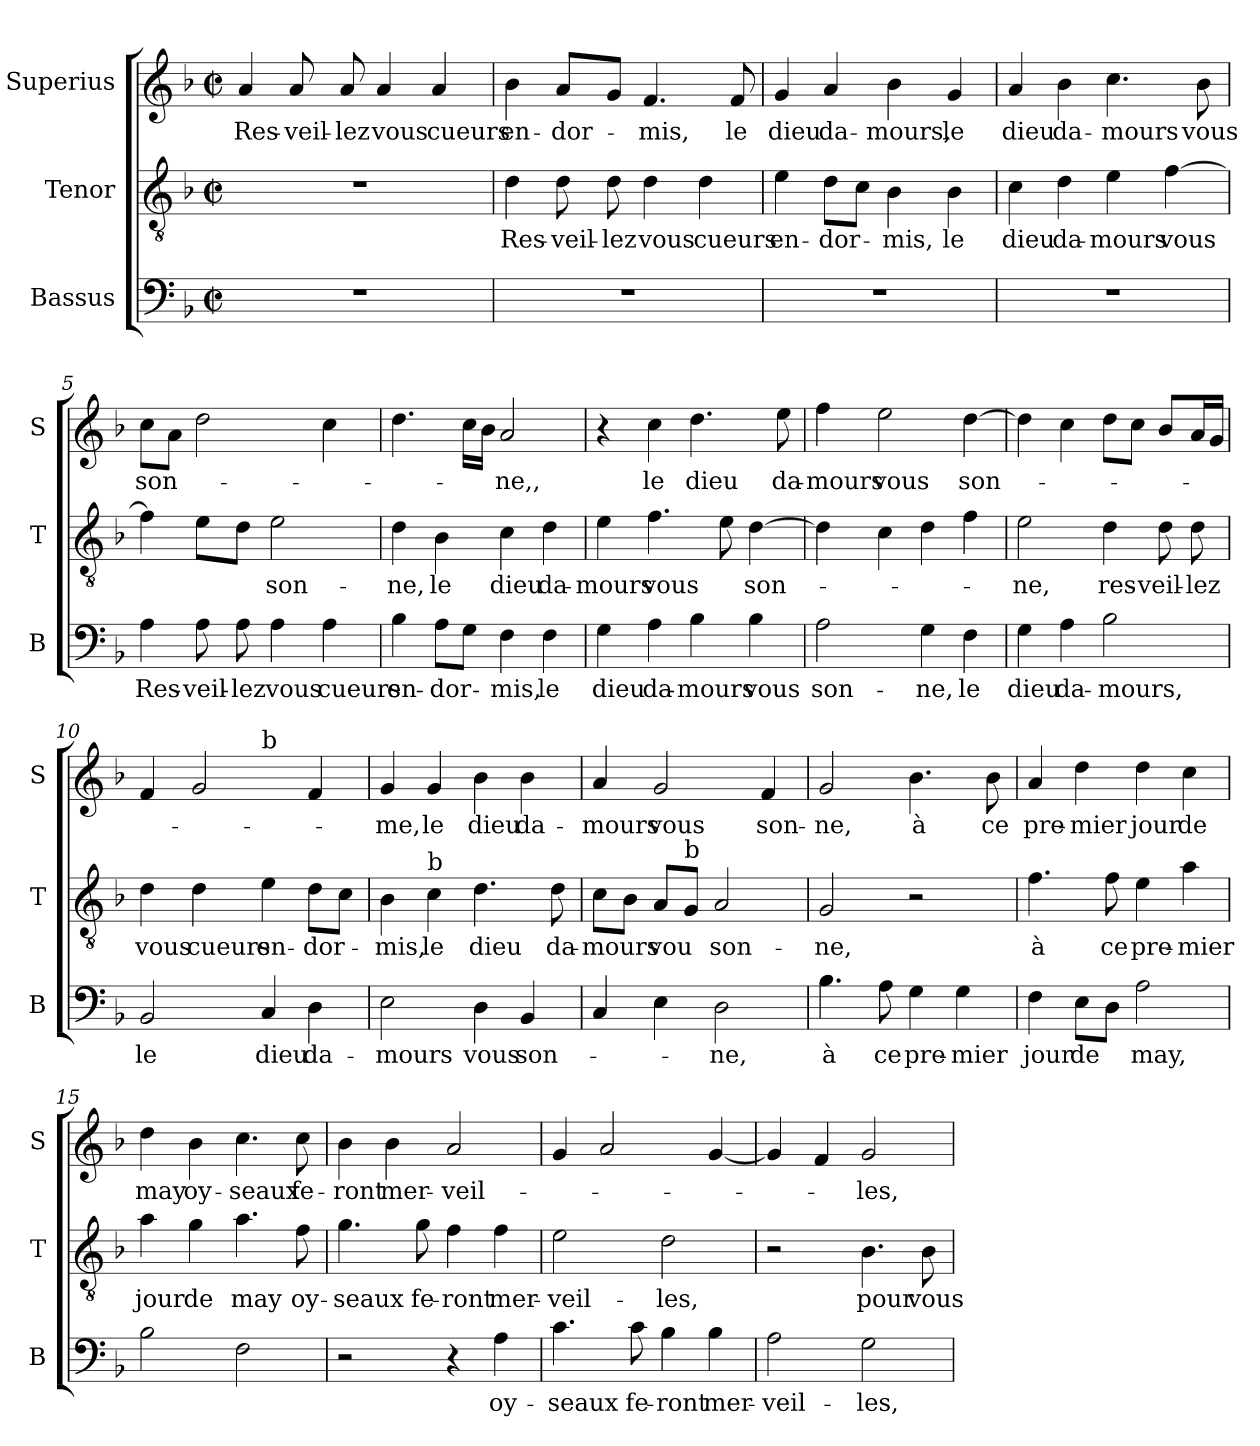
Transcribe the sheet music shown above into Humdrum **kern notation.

**kern	**text	**kern	**text	**kern	**text
*part3	*part3	*part2	*part2	*part1	*part1
*staff3	*staff3	*staff2	*staff2	*staff1	*staff1
*I"Bassus	*	*I"Tenor	*	*I"Superius	*
*I'B	*	*I'T	*	*I'S	*
*clefF4	*	*clefGv2	*	*clefG2	*
*k[b-]	*	*k[b-]	*	*k[b-]	*
*F:	*	*F:	*	*F:	*
*M2/2	*	*M2/2	*	*M2/2	*
*met(c|)	*	*met(c|)	*	*met(c|)	*
=1	=1	=1	=1	=1	=1
!	!	!	!	!	!LO:LY:b
1r	.	1r	.	4a/	Res-
!	!	!	!	!	!LO:LY:b
.	.	.	.	8a/	-veil-
!	!	!	!	!	!LO:LY:b
.	.	.	.	8a/	-lez
!	!	!	!	!	!LO:LY:b
.	.	.	.	4a/	vous
!	!	!	!	!	!LO:LY:b
.	.	.	.	4a/	cueurs
=2	=2	=2	=2	=2	=2
!	!	!	!LO:LY:b	!	!LO:LY:b
1r	.	4d\	Res-	4b-\	en-
!	!	!	!LO:LY:b	!	!LO:LY:b
.	.	8d\	-veil-	8a/L	-dor-
!	!	!	!LO:LY:b	!	!
.	.	8d\	-lez	8g/J	.
!	!	!	!LO:LY:b	!	!LO:LY:b
.	.	4d\	vous	4.f/	-mis,
!	!	!	!LO:LY:b	!	!
.	.	4d\	cueurs	.	.
!	!	!	!	!	!LO:LY:b
.	.	.	.	8f/	le
=3	=3	=3	=3	=3	=3
!	!	!	!LO:LY:b	!	!LO:LY:b
1r	.	4e\	en-	4g/	dieu
!	!	!	!LO:LY:b	!	!LO:LY:b
.	.	8d\L	-dor-	4a/	da-
.	.	8c\J	.	.	.
!	!	!	!LO:LY:b	!	!LO:LY:b
.	.	4B-\	-mis,	4b-\	-mours,
!	!	!	!LO:LY:b	!	!LO:LY:b
.	.	4B-\	le	4g/	le
=4	=4	=4	=4	=4	=4
!	!	!	!LO:LY:b	!	!LO:LY:b
1r	.	4c\	dieu	4a/	dieu
!	!	!	!LO:LY:b	!	!LO:LY:b
.	.	4d\	da-	4b-\	da-
!	!	!	!LO:LY:b	!	!LO:LY:b
.	.	4e\	-mours	4.cc\	-mours
!	!	!	!LO:LY:b	!	!
.	.	[4f\	vous	.	.
!	!	!	!	!	!LO:LY:b
.	.	.	.	8b-\	vous
!!LO:LB:g=z
=5	=5	=5	=5	=5	=5
!	!LO:LY:b	!	!	!	!LO:LY:b
4A\	Res-	4f\]	.	8cc\L	son-
.	.	.	.	8a\J	.
!	!LO:LY:b	!	!	!	!
8A\	-veil-	8e\L	.	2dd\	.
!	!LO:LY:b	!	!	!	!
8A\	-lez	8d\J	.	.	.
!	!LO:LY:b	!	!LO:LY:b	!	!
4A\	vous	2e\	son-	.	.
!	!LO:LY:b	!	!	!	!
4A\	cueurs	.	.	4cc\	.
=6	=6	=6	=6	=6	=6
!	!LO:LY:b	!	!LO:LY:b	!	!
4B-\	en-	4d\	-ne,	4.dd\	.
!	!LO:LY:b	!	!LO:LY:b	!	!
8A\L	-dor-	4B-\	le	.	.
8G\J	.	.	.	16cc\LL	.
.	.	.	.	16b-\JJ	.
!	!LO:LY:b	!	!LO:LY:b	!	!LO:LY:b
4F\	-mis,	4c\	dieu	2a/	-ne,,
!	!LO:LY:b	!	!LO:LY:b	!	!
4F\	le	4d\	da-	.	.
=7	=7	=7	=7	=7	=7
!	!LO:LY:b	!	!LO:LY:b	!	!
4G\	dieu	4e\	-mours	4r	.
!	!LO:LY:b	!	!LO:LY:b	!	!LO:LY:b
4A\	da-	4.f\	vous	4cc\	le
!	!LO:LY:b	!	!	!	!LO:LY:b
4B-\	-mours	.	.	4.dd\	dieu
.	.	8e\	.	.	.
!	!LO:LY:b	!	!LO:LY:b	!	!
4B-\	vous	[4d\	son-	.	.
!	!	!	!	!	!LO:LY:b
.	.	.	.	8ee\	da-
=8	=8	=8	=8	=8	=8
!	!LO:LY:b	!	!	!	!LO:LY:b
2A\	son-	4d\]	.	4ff\	-mours
!	!	!	!	!	!LO:LY:b
.	.	4c\	.	2ee\	vous
!	!LO:LY:b	!	!	!	!
4G\	-ne,	4d\	.	.	.
!	!LO:LY:b	!	!	!	!LO:LY:b
4F\	le	4f\	.	[4dd\	son-
!!LO:LB:g=z
=9	=9	=9	=9	=9	=9
!	!LO:LY:b	!	!LO:LY:b	!	!
4G\	dieu	2e\	-ne,	4dd\]	.
!	!LO:LY:b	!	!	!	!
4A\	da-	.	.	4cc\	.
!	!LO:LY:b	!	!LO:LY:b	!	!
2B-\	-mours,	4d\	res-	8dd\L	.
.	.	.	.	8cc\J	.
!	!	!	!LO:LY:b	!	!
.	.	8d\	-veil-	8b-/L	.
!	!	!	!LO:LY:b	!	!
.	.	8d\	-lez	16a/L	.
.	.	.	.	16g/JJ	.
=10	=10	=10	=10	=10	=10
!	!LO:LY:b	!	!LO:LY:b	!	!
*	*	*	*	*^	*
2BB-/	le	4d\	vous	4f/	2ryy	.
!	!	!	!LO:LY:b	!	!	!
.	.	4d\	cueurs	2g/	.	.
!	!	!	!	!	!LO:TX:a:t=b	!
!	!LO:LY:b	!	!LO:LY:b	!	!	!
4C/	dieu	4e\	en-	.	2ryy	.
!	!LO:LY:b	!	!LO:LY:b	!	!	!
4D\	da-	8d\L	-dor-	4f/	.	.
.	.	8c\J	.	.	.	.
=11	=11	=11	=11	=11	=11	=11
!	!LO:LY:b	!	!LO:LY:b	!	!	!LO:LY:b
*	*	*	*	*v	*v	*
2E\	-mours	4B-\	-mis,	4g/	-me,
!	!	!LO:TX:a:t=b	!	!	!
!	!	!	!LO:LY:b	!	!LO:LY:b
.	.	4c\	le	4g/	le
!	!LO:LY:b	!	!LO:LY:b	!	!LO:LY:b
4D\	vous	4.d\	dieu	4b-\	dieu
!	!LO:LY:b	!	!	!	!LO:LY:b
4BB-/	son-	.	.	4b-\	da-
!	!	!	!LO:LY:b	!	!
.	.	8d\	da-	.	.
=12	=12	=12	=12	=12	=12
!	!	!	!LO:LY:b	!	!LO:LY:b
4C/	.	8c\L	-mours	4a/	-mours
.	.	8B-\J	.	.	.
!	!	!	!LO:LY:b	!	!LO:LY:b
4E\	.	8A/L	vou	2g/	vous
!	!	!LO:TX:a:t=b	!	!	!
.	.	8G/J	.	.	.
!	!LO:LY:b	!	!LO:LY:b	!	!
2D\	-ne,	2A/	son-	.	.
!	!	!	!	!	!LO:LY:b
.	.	.	.	4f/	son-
!!LO:LB:g=z
=13	=13	=13	=13	=13	=13
!	!LO:LY:b	!	!LO:LY:b	!	!LO:LY:b
4.B-\	à	2G/	-ne,	2g/	-ne,
!	!LO:LY:b	!	!	!	!
8A\	ce	.	.	.	.
!	!LO:LY:b	!	!	!	!LO:LY:b
4G\	pre-	2r	.	4.b-\	à
!	!LO:LY:b	!	!	!	!
4G\	-mier	.	.	.	.
!	!	!	!	!	!LO:LY:b
.	.	.	.	8b-\	ce
=14	=14	=14	=14	=14	=14
!	!LO:LY:b	!	!LO:LY:b	!	!LO:LY:b
4F\	jour	4.f\	à	4a/	pre-
!	!LO:LY:b	!	!	!	!LO:LY:b
8E\L	de	.	.	4dd\	-mier
!	!	!	!LO:LY:b	!	!
8D\J	.	8f\	ce	.	.
!	!LO:LY:b	!	!LO:LY:b	!	!LO:LY:b
2A\	may,	4e\	pre-	4dd\	jour
!	!	!	!LO:LY:b	!	!LO:LY:b
.	.	4a\	-mier	4cc\	de
=15	=15	=15	=15	=15	=15
!	!	!	!LO:LY:b	!	!LO:LY:b
2B-\	.	4a\	jour	4dd\	may
!	!	!	!LO:LY:b	!	!LO:LY:b
.	.	4g\	de	4b-\	oy-
!	!	!	!LO:LY:b	!	!LO:LY:b
2F\	.	4.a\	may	4.cc\	-seaux
!	!	!	!LO:LY:b	!	!LO:LY:b
.	.	8f\	oy-	8cc\	fe-
=16	=16	=16	=16	=16	=16
!	!	!	!LO:LY:b	!	!LO:LY:b
2r	.	4.g\	-seaux	4b-\	-ront
!	!	!	!	!	!LO:LY:b
.	.	.	.	4b-\	mer-
!	!	!	!LO:LY:b	!	!
.	.	8g\	fe-	.	.
!	!	!	!LO:LY:b	!	!LO:LY:b
4r	.	4f\	-ront	2a/	-veil-
!	!LO:LY:b	!	!LO:LY:b	!	!
4A\	oy-	4f\	mer-	.	.
!!LO:PB:g=z
=17	=17	=17	=17	=17	=17
!	!LO:LY:b	!	!LO:LY:b	!	!
4.c\	-seaux	2e\	-veil-	4g/	.
.	.	.	.	2a/	.
!	!LO:LY:b	!	!	!	!
8c\	fe-	.	.	.	.
!	!LO:LY:b	!	!LO:LY:b	!	!
4B-\	-ront	2d\	-les,	.	.
!	!LO:LY:b	!	!	!	!
4B-\	mer-	.	.	[4g/	.
=18	=18	=18	=18	=18	=18
!	!LO:LY:b	!	!	!	!
2A\	-veil-	2r	.	4g/]	.
.	.	.	.	4f/	.
!	!LO:LY:b	!	!LO:LY:b	!	!LO:LY:b
2G\	-les,	4.B-\	pour	2g/	-les,
!	!	!	!LO:LY:b	!	!
.	.	8B-\	vous	.	.
=	=	=	=	=	=
*-	*-	*-	*-	*-	*-
